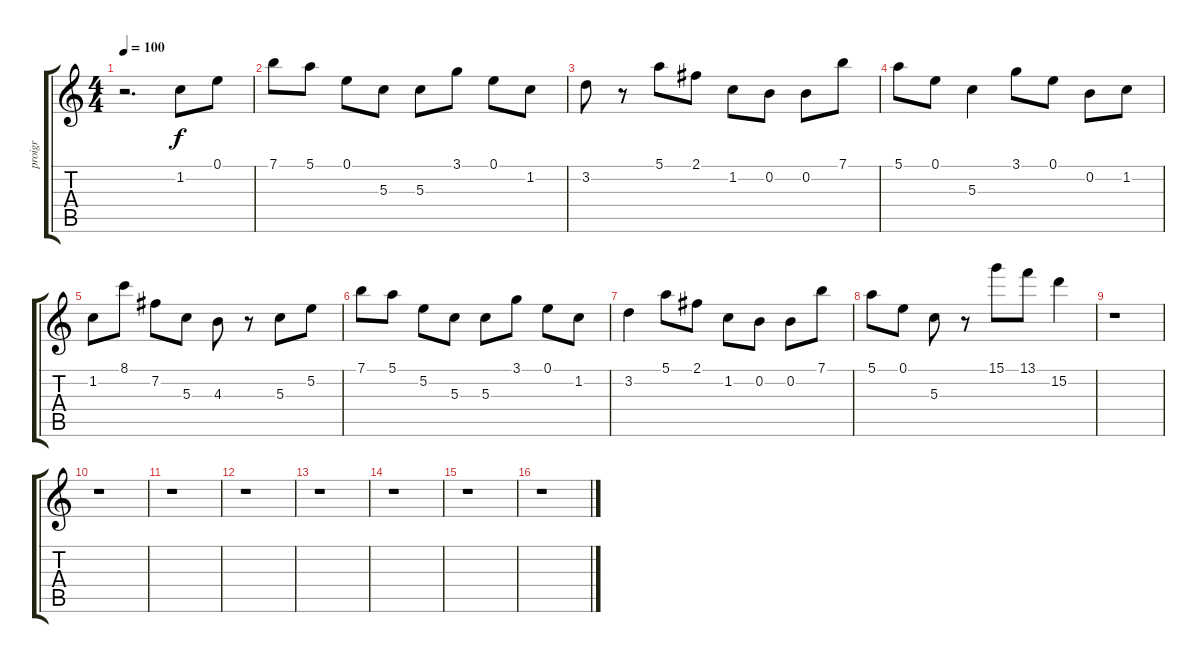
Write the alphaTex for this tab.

\track ("proigr" "proigr") {instrument synthbass1}
\staff {score tabs}
\tuning (E4 B3 G3 D3 A2 E2) {hide}
\ts (4 4)
\tempo 100
\clef g2
\ks c
r.2{d dy f instrument synthbass1} 1.2.8 0.1.8 |
7.1.8 5.1.8 0.1.8 5.3.8 5.3.8 3.1.8 0.1.8 1.2.8 |
3.2.8 r.8 5.1.8 2.1.8 1.2.8 0.2.8 0.2.8 7.1.8 |
5.1.8 0.1.8 5.3.4 3.1.8 0.1.8 0.2.8 1.2.8 |
1.2.8 8.1.8 7.2.8 5.3.8 4.3.8 r.8 5.3.8 5.2.8 |
7.1.8 5.1.8 5.2.8 5.3.8 5.3.8 3.1.8 0.1.8 1.2.8 |
3.2.4 5.1.8 2.1.8 1.2.8 0.2.8 0.2.8 7.1.8 |
5.1.8 0.1.8 5.3.8 r.8 15.1.8 13.1.8 15.2.4 |
r.1 |
r.1 |
r.1 |
r.1 |
r.1 |
r.1 |
r.1 |
r.1
